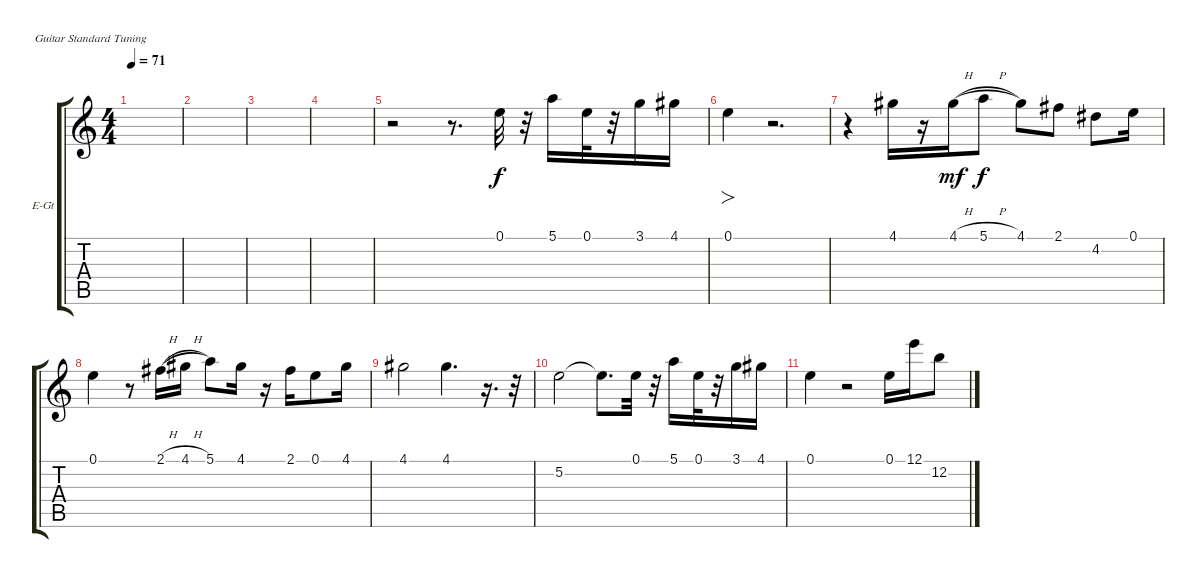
\bracketExtendMode groupsimilarinstruments
\firstSystemTrackNameOrientation horizontal
\otherSystemsTrackNameOrientation horizontal
\track ("Гитара 3" "E-Gt") {instrument distortionguitar}
\staff {score tabs}
\tuning (E4 B3 G3 D3 A2 E2)
\ts (4 4)
\tempo 71
\clef g2
\ks c
|
|
|
|
r.2 r.8{d} 0.1.32 r.32 5.1.16 0.1.32 r.32 3.1.16 4.1.16 |
0.1.4{fo} r.2{d} |
r.4 4.1.16 r.16 4.1{h}.16{dy mf legatoorigin} 5.1{h}.8{dy f legatoorigin} 4.1.8 2.1.8 4.2.8 0.1.16 |
0.1.4 r.8 2.1{h}.16{legatoorigin} 4.1{h}.16{legatoorigin} 5.1.8 4.1.16 r.16 2.1.16 0.1.8 4.1.16 |
4.1.2 4.1.4{d} r.16{d} r.32 |
5.2.2 5.2{t}.8{d} 0.1.32 r.32 5.1.16 0.1.32 r.32 3.1.16 4.1.16 |
0.1.4 r.2 0.1.16 12.1.16 12.2.8
